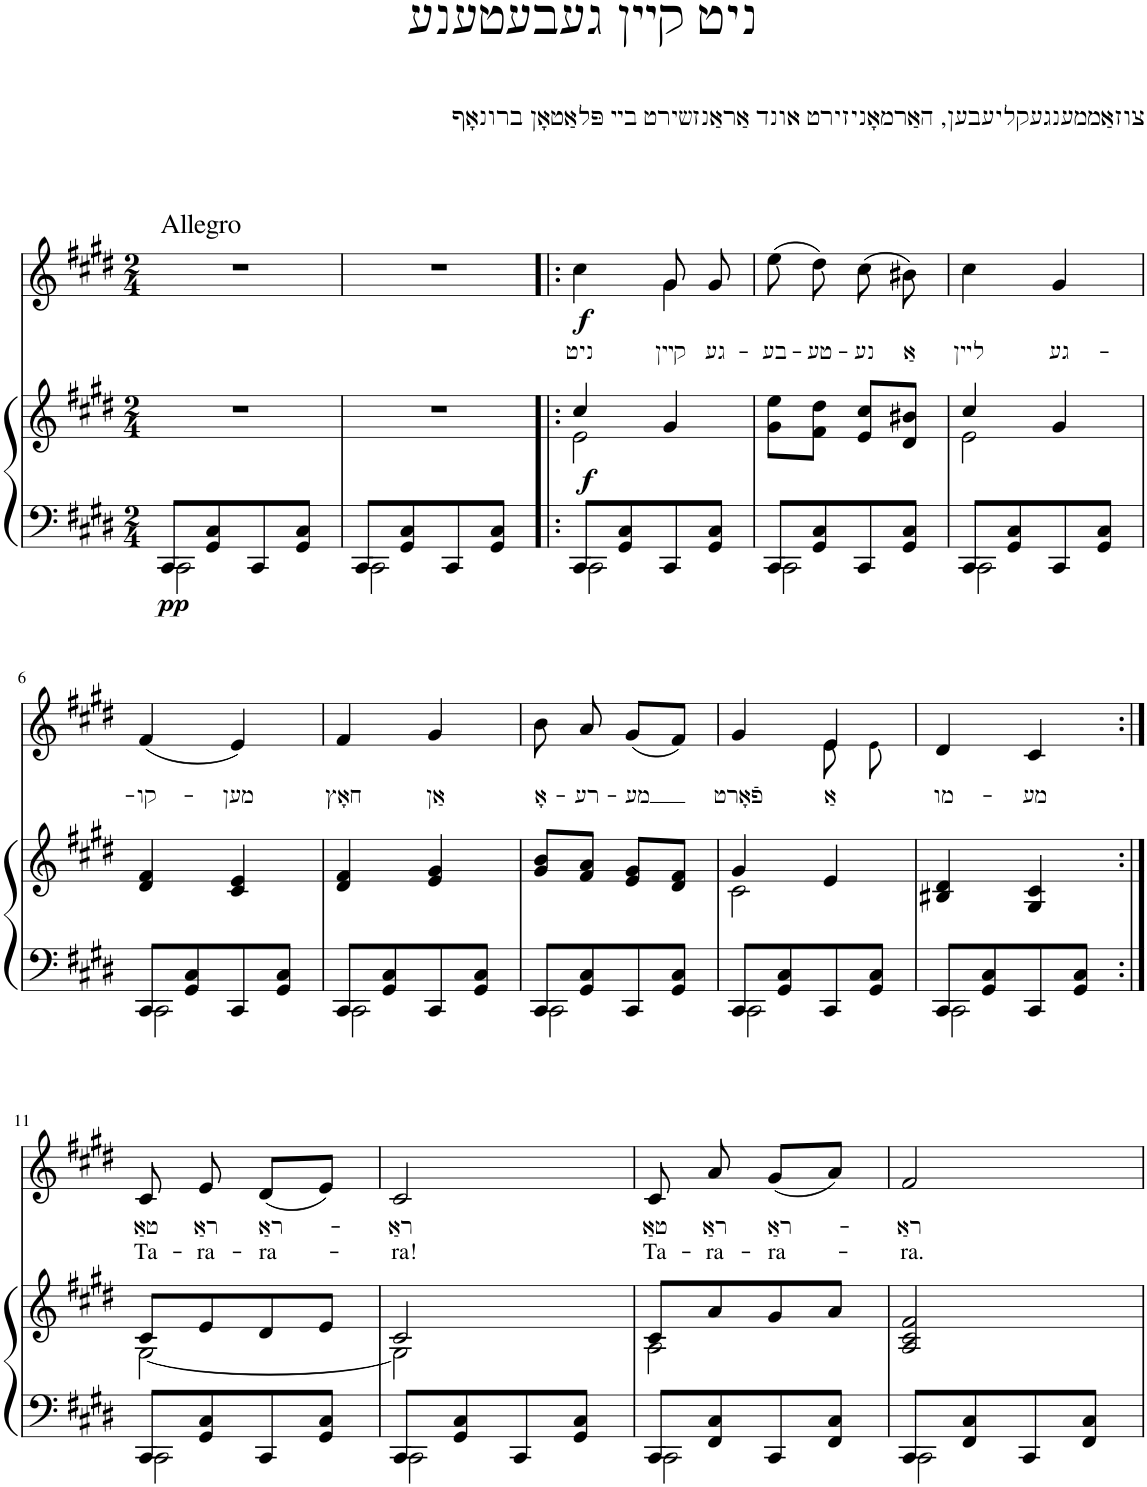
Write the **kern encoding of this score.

**kern	**kern	**dynam	**kern	**text	**text	**dynam
*part2	*part2	*part2	*part1	*part1	*part1	*part1
*staff3	*staff2	*staff2/3	*staff1	*staff1	*staff1	*staff1
*I"Klavier	*	*	*I"Piano	*	*	*
*	*	*	*I'Pno	*	*	*
*clefF4	*clefG2	*	*clefG2	*	*	*
*k[f#c#g#d#]	*k[f#c#g#d#]	*	*k[f#c#g#d#]	*	*	*
*M2/4	*M2/4	*	*M2/4	*	*	*
=1	=1	=1	=1	=1	=1	=1
*^	*	*	*	*	*	*
!	!	!	!	!LO:TX:a:t=Allegro	!	!	!
!	!	!	!LO:DY:b=2	!	!	!	!
8CC#/L	2CC#\	2r	pp	2r	.	.	.
8GG#/ 8C#/	.	.	.	.	.	.	.
8CC#/	.	.	.	.	.	.	.
8GG#/ 8C#/J	.	.	.	.	.	.	.
=2	=2	=2	=2	=2	=2	=2	=2
8CC#/L	2CC#\	2r	.	2r	.	.	.
8GG#/ 8C#/	.	.	.	.	.	.	.
8CC#/	.	.	.	.	.	.	.
8GG#/ 8C#/J	.	.	.	.	.	.	.
=3!|:	=3!|:	=3!|:	=3!|:	=3!|:	=3!|:	=3!|:	=3!|:
*	*	*^	*	*	*	*	*
!	!	!	!	!LO:DY:b	!	!LO:LY:b	!	!LO:DY:b
*	*	*	*	*	*^	*	*	*
8CC#/L	2CC#\	4cc#/	2e\	f	4cc#\	4ryy	ניט	.	f
8GG#/ 8C#/	.	.	.	.	.	.	.	.	.
!	!	!	!	!	!	!	!LO:LY:b	!	!
8CC#/	.	4g#/	.	.	8g#/	4g#\	קײן	.	.
!	!	!	!	!	!	!	!LO:LY:b	!	!
8GG#/ 8C#/J	.	.	.	.	8g#/	.	גע-	.	.
*	*	*v	*v	*	*	*	*	*	*
*	*	*	*	*v	*v	*	*	*
=4	=4	=4	=4	=4	=4	=4	=4
!	!	!	!	!	!LO:LY:b	!	!
8CC#/L	2CC#\	8g#\ 8ee\L	.	(8ee\	-בע-	.	.
!	!	!	!	!	!LO:LY:b	!	!
8GG#/ 8C#/	.	8f#\ 8dd#\J	.	8dd#\)	-טע-	.	.
!	!	!	!	!	!LO:LY:b	!	!
8CC#/	.	8e/ 8cc#/L	.	(8cc#\	-נע	.	.
!	!	!	!	!	!LO:LY:b	!	!
8GG#/ 8C#/J	.	8d#/ 8b#X/J	.	8b#X\)	אַ	.	.
=5	=5	=5	=5	=5	=5	=5	=5
*	*	*^	*	*	*	*	*
!	!	!	!	!	!	!LO:LY:b	!	!
8CC#/L	2CC#\	4cc#/	2e\	.	4cc#\	לײן	.	.
8GG#/ 8C#/	.	.	.	.	.	.	.	.
!	!	!	!	!	!	!LO:LY:b	!	!
8CC#/	.	4g#/	.	.	4g#/	גע-	.	.
8GG#/ 8C#/J	.	.	.	.	.	.	.	.
*	*	*v	*v	*	*	*	*	*
!!LO:LB:g=z
=6	=6	=6	=6	=6	=6	=6	=6
!	!	!	!	!	!LO:LY:b	!	!
8CC#/L	2CC#\	4d#/ 4f#/	.	(4f#/	-קו-	.	.
8GG#/ 8C#/	.	.	.	.	.	.	.
!	!	!	!	!	!LO:LY:b	!	!
8CC#/	.	4c#/ 4e/	.	4e/)	-מען	.	.
8GG#/ 8C#/J	.	.	.	.	.	.	.
=7	=7	=7	=7	=7	=7	=7	=7
!	!	!	!	!	!LO:LY:b	!	!
8CC#/L	2CC#\	4d#/ 4f#/	.	4f#/	חאָץ	.	.
8GG#/ 8C#/	.	.	.	.	.	.	.
!	!	!	!	!	!LO:LY:b	!	!
8CC#/	.	4e/ 4g#/	.	4g#/	אַן	.	.
8GG#/ 8C#/J	.	.	.	.	.	.	.
=8	=8	=8	=8	=8	=8	=8	=8
!	!	!	!	!	!LO:LY:b	!	!
8CC#/L	2CC#\	8g#/ 8b/L	.	8b\	אָ-	.	.
!	!	!	!	!	!LO:LY:b	!	!
8GG#/ 8C#/	.	8f#/ 8a/J	.	8a/	-רע-	.	.
!	!	!	!	!	!LO:LY:b	!	!
8CC#/	.	8e/ 8g#/L	.	(8g#/L	-מע	.	.
8GG#/ 8C#/J	.	8d#/ 8f#/J	.	8f#/J)	.	.	.
=9	=9	=9	=9	=9	=9	=9	=9
*	*	*^	*	*	*	*	*
!	!	!	!	!	!	!LO:LY:b	!	!
*	*	*	*	*	*^	*	*	*
8CC#/L	2CC#\	4g#/	2c#\	.	4g#/	4ryy	פֿאָרט	.	.
8GG#/ 8C#/	.	.	.	.	.	.	.	.	.
!	!	!	!	!	!	!	!LO:LY:b	!	!
8CC#/	.	4e/	.	.	4e/	8e\	אַ	.	.
8GG#/ 8C#/J	.	.	.	.	.	8e!\	.	.	.
*	*	*v	*v	*	*	*	*	*	*
=10	=10	=10	=10	=10	=10	=10	=10	=10
!	!	!	!	!	!	!LO:LY:b	!	!
*	*	*	*	*v	*v	*	*	*
8CC#/L	2CC#\	4B#X/ 4d#/	.	4d#/	מו-	.	.
8GG#/ 8C#/	.	.	.	.	.	.	.
!	!	!	!	!	!LO:LY:b	!	!
8CC#/	.	4G#/ 4c#/	.	4c#/	-מע	.	.
8GG#/ 8C#/J	.	.	.	.	.	.	.
!!LO:LB:g=z
=11:|!	=11:|!	=11:|!	=11:|!	=11:|!	=11:|!	=11:|!	=11:|!
*	*	*^	*	*	*	*	*
!	!	!	!	!	!	!LO:LY:b	!LO:LY:b	!
8CC#/L	2CC#\	8c#/L	[2G#\	.	8c#/	טאַ	Ta-	.
!	!	!	!	!	!	!LO:LY:b	!LO:LY:b	!
8GG#/ 8C#/	.	8e/	.	.	8e/	ראַ	-ra-	.
!	!	!	!	!	!	!LO:LY:b	!LO:LY:b	!
8CC#/	.	8d#/	.	.	(8d#/L	ראַ-	-ra-	.
8GG#/ 8C#/J	.	8e/J	.	.	8e/J)	.	.	.
=12	=12	=12	=12	=12	=12	=12	=12	=12
!	!	!	!	!	!	!LO:LY:b	!LO:LY:b	!
8CC#/L	2CC#\	2c#/	2G#\]	.	2c#/	-ראַ	-ra!	.
8GG#/ 8C#/	.	.	.	.	.	.	.	.
8CC#/	.	.	.	.	.	.	.	.
8GG#/ 8C#/J	.	.	.	.	.	.	.	.
=13	=13	=13	=13	=13	=13	=13	=13	=13
!	!	!	!	!	!	!LO:LY:b	!LO:LY:b	!
8CC#/L	2CC#\	8c#/L	2A\	.	8c#/	טאַ	Ta-	.
!	!	!	!	!	!	!LO:LY:b	!LO:LY:b	!
8FF#/ 8C#/	.	8a/	.	.	8a/	ראַ	-ra-	.
!	!	!	!	!	!	!LO:LY:b	!LO:LY:b	!
8CC#/	.	8g#/	.	.	(8g#/L	ראַ-	-ra-	.
8FF#/ 8C#/J	.	8a/J	.	.	8a/J)	.	.	.
*	*	*v	*v	*	*	*	*	*
=14	=14	=14	=14	=14	=14	=14	=14
!	!	!	!	!	!LO:LY:b	!LO:LY:b	!
8CC#/L	2CC#\	2A/ 2c#/ 2f#/	.	2f#/	-ראַ	-ra.	.
8FF#/ 8C#/	.	.	.	.	.	.	.
8CC#/	.	.	.	.	.	.	.
8FF#/ 8C#/J	.	.	.	.	.	.	.
*v	*v	*	*	*	*	*	*
=	=	=	=	=	=	=
*-	*-	*-	*-	*-	*-	*-
